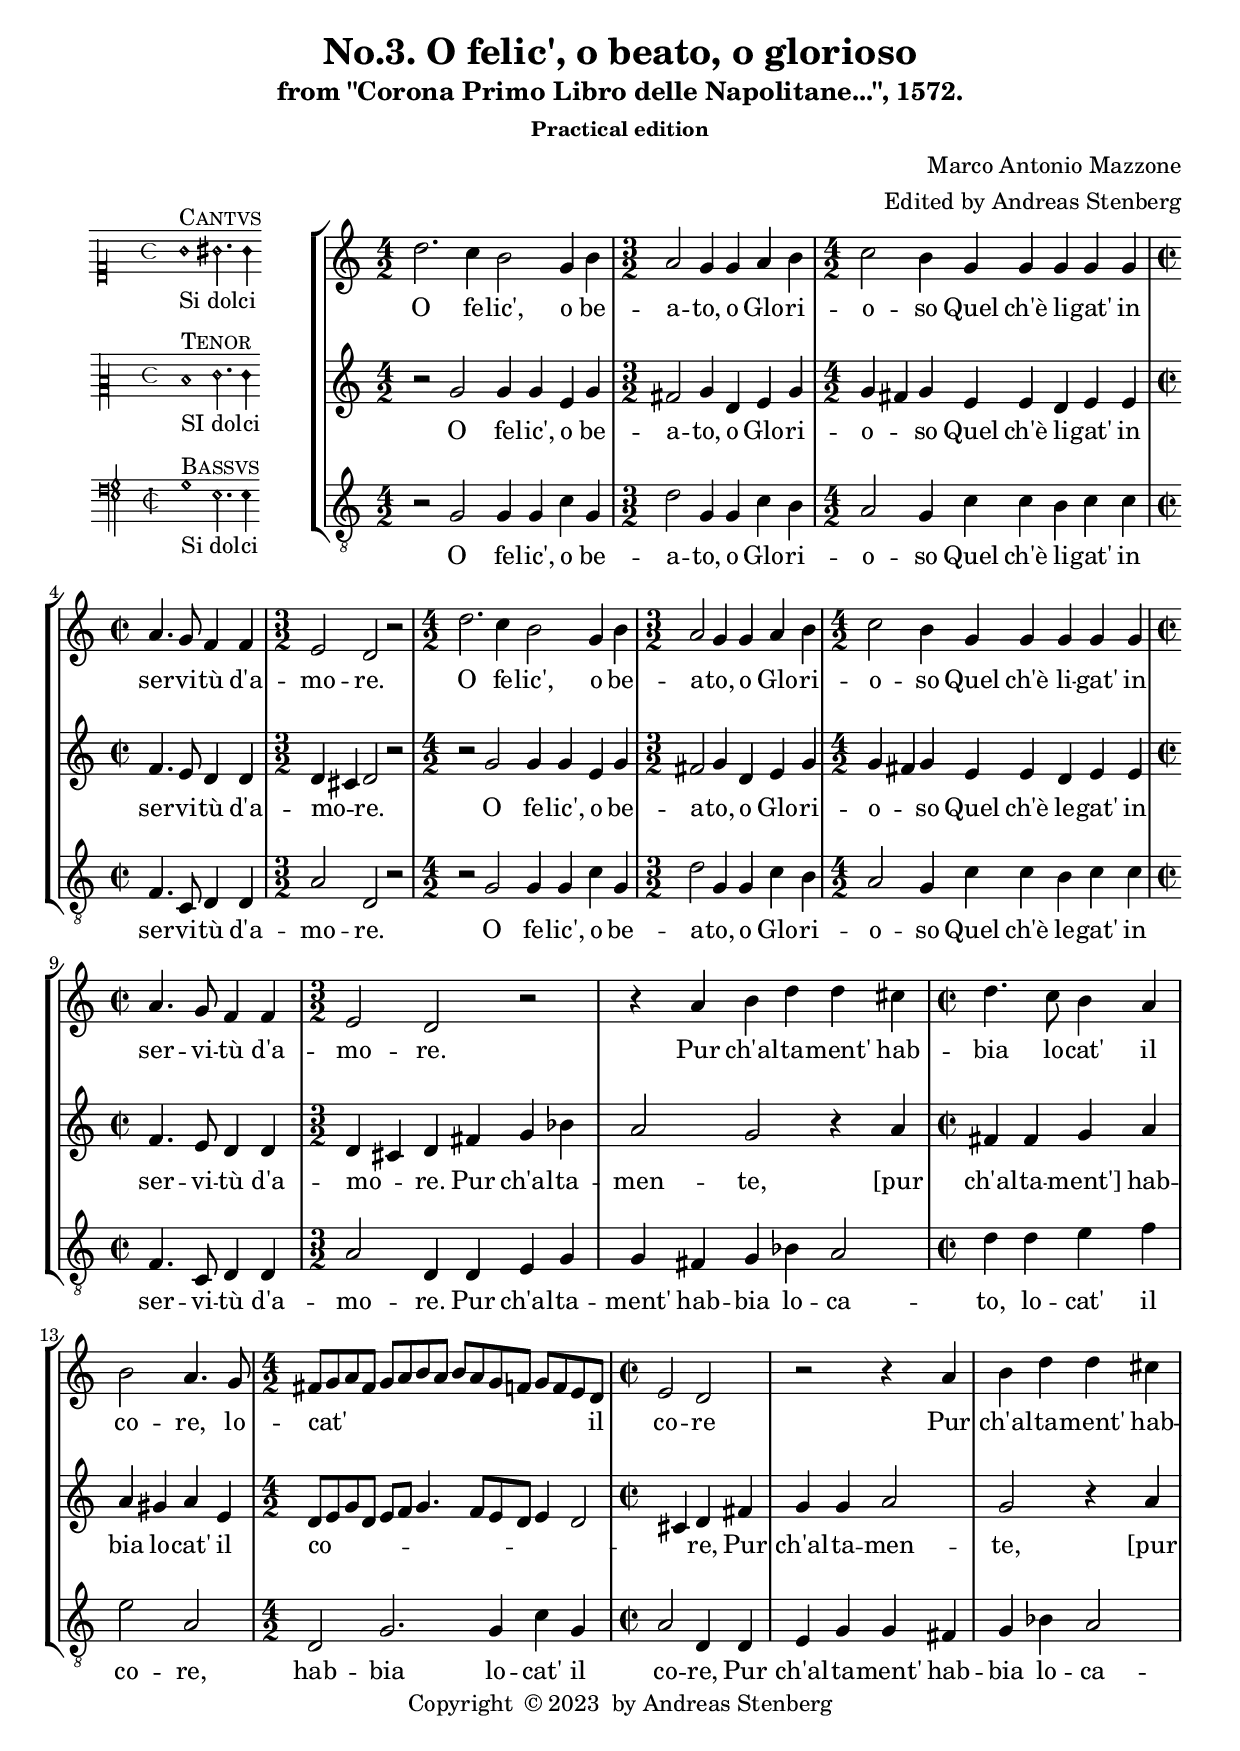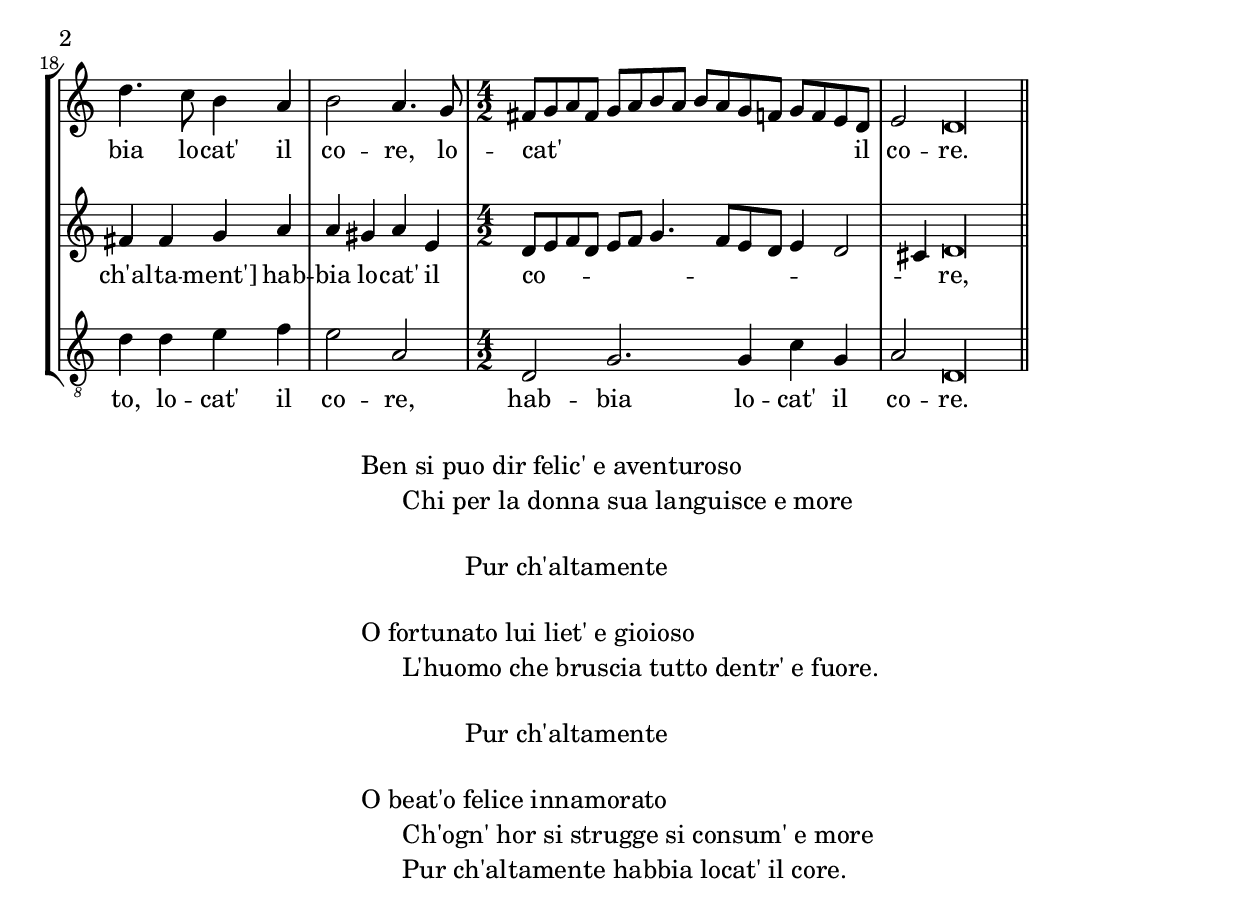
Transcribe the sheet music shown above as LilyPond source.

\version "2.20.0"

\include "deutsch.ly"

#(append! supported-clefs '(("mensural-f3" . ("clefs.mensural.f" 0 0))))
ficta = \once \set suggestAccidentals =##t

\header {

 title = "No.3. O felic', o beato, o glorioso"
  subtitle = "from \"Corona Primo Libro delle Napolitane...\", 1572."
  subsubtitle = "Practical edition"
  composer = "Marco Antonio Mazzone"
  arranger = "Edited by Andreas Stenberg"
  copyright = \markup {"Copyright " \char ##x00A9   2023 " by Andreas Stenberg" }
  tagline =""
}

global = {
  \key c \major
}

%% PDF p.5.

sopMusic = \relative c'' {

  \set Score.tempoHideNote = ##t
  \tempo 2 = 96
  \time 4/2
%  \set Timing.measureLength = #(ly:make-moment 4/2)
  d2. c4 h2 g4 h4
  \time 3/2 a2 g4 g4 a4 h4
  \time 4/2 c2 h4 g4

  g4 g4 g4 g4
  \time 2/2 a4. g8 f4 f4 \time 3/2 e2 d2
  r2
  \time 4/2 d'2. c4 h2 g4 h4

  \time 3/2 a2 g4 g4 a4 h4
  \time 4/2 c2 h4 g4 g4 g4 g4 g4
  \time 2/2 a4. g8 f4 f4

  \time 3/2 e2 d2
  r2 r4 a'4 h4 d4 d4 cis4
  \time 2/2 d4. c8 h4 a4 h2 a4. g8

  \time 4/2 fis8\melisma g8 a8 fis8 g8 a8 h8 a8 h8 a8 g8 f8 g8 f8 e8\melismaEnd d8
  \time 2/2 e2

  d2 r2 r4 a'4
  h4 d4 d4 cis4 d4. c8 h4 a4
  h2 a4. g8

  \time 4/2 fis8\melisma g8 a8 fis8 g8 a8 h8 a8 h8 a8 g8 f8

  g8 f8 e8\melismaEnd d8 e2
  \cadenzaOn
  d\longa
  \bar "||"
  \cadenzaOff
}

sopWords = \lyricmode {
  O fe -- lic', o be -- a -- to, o Glo -- ri -- o -- so
  Quel ch'è li -- gat' in ser -- vi -- tù d'a -- mo -- re.
  O fe -- lic', o be -- a -- to, o Glo -- ri -- o -- so
  Quel ch'è li -- gat' in ser -- vi -- tù d'a -- mo -- re.
  Pur ch'al -- ta -- ment' hab -- bia lo -- cat' il co -- re,
  lo -- cat' il co -- re
  Pur ch'al -- ta -- ment' hab -- bia lo -- cat' il co -- re,
  lo -- cat' il co -- re.
}

%% PDF p.53.

altoMusic = \relative c' {
  r2 g'2 g4 g4 e4 g4
  fis2 g4 d4 e4 g4

  g4\melisma fis!4\melismaEnd g4 e4 e4 d4 e4 e4
  f4. e8 d4 d4 d4\melisma cis4\melismaEnd d2 r2

  r2 g2
  g4 g4 e4 g4
  fis2 g4 d4 e4 g4 g4\melisma fis!4\melismaEnd g4 e4

  e4 d4 e4 e4 \ficta f4. e8 d4 d4 d4\melisma cis!4\melismaEnd
  d4 fis!4 g4 b4

  a2 g2
  r4 a4 fis!4 fis4 g4 a4 a4 gis4
  a4 e4 d8\melisma e8 g8 d8

  e8 \ficta f8
  g4. f8 e8 d8 e4 d2 cis!4\melismaEnd
  d4 fis!4 g4 g4 a2 g2

  r4 a4 fis!4 fis4 g4 a4 a4 gis4
  a4 e4 d8\melisma e8 \ficta f8 d8 e8 f8

  g4. f8 e8 d8 e4 d2 cis!4\melismaEnd
  d\longa
  \cadenzaOff
}

altoWords = \lyricmode {
  O fe -- lic', o be -- a -- to, o Glo -- ri -- o -- so
  Quel ch'è li -- gat' in ser -- vi -- tù d'a -- mo -- re.
  O fe -- lic', o be -- a -- to, o Glo -- ri -- o -- so
  Quel ch'è le -- gat' in ser -- vi -- tù d'a -- mo -- re.
  Pur ch'al -- ta -- men -- te,
  [pur ch'al -- ta -- ment']  hab -- bia lo -- cat' il co -- re,

  Pur ch'al -- ta -- men -- te,
  [pur ch'al -- ta -- ment']
  hab -- bia lo -- cat' il co -- re,
  lo -- cat' il co -- re.
}

%% PDF p.101.

bassMusic = \relative c {

  \clef "G_8"
  r2 g'2 g4 g4 c4 g4
  d'2 g,4 g4 c4 h4
  a2

  g4 c4 c4 h4 c4 c4
  f,4. c8 d4 d4 a'2 d,2 r2
  r2 g2 g4 g4
  c4 g4
  d'2 g,4 g4 c4 h4
  a2 g4 c4 c4 h4 c4 c4
  f,4. c8

  d4 d4
  a'2 d,4 d4 e4 g4 g4 fis4
  g4 b4
  a2 d4 d4 e4 f4

  e2 a,2 d,2
  g2. g4 c4 g4
  a2 d,4 d4 e4 g4 g4 fis4
  g4 b4
  a2 d4 d4 e4 f4
  e2 a,2 d,2
  g2. g4 c4 g4 a2
  d,\longa

  \cadenzaOff
}

bassWords = \lyricmode {
  O fe -- lic', o be -- a -- to, o Glo -- ri -- o -- so
  Quel ch'è li -- gat' in ser -- vi -- tù d'a -- mo -- re.
  O fe -- lic', o be -- a -- to, o Glo -- ri -- o -- so
  Quel ch'è le -- gat' in ser -- vi -- tù d'a -- mo -- re.
  Pur ch'al -- ta -- ment' hab -- bia lo -- ca -- to, lo -- cat' il co -- re,
  hab -- bia lo -- cat' il co -- re,
  Pur ch'al -- ta -- ment' hab -- bia lo -- ca -- to,  lo -- cat' il co -- re,
  hab -- bia lo -- cat' il co -- re.
}

incipitDiscantus = \markup {
  \score {
    {
      %      \set Staff.instrumentName = #"Tenor "

      \override NoteHead.style = #'neomensural
      \override Rest.style = #'neomensural
      \override Staff.TimeSignature.style = #'mensural

      \cadenzaOn

      \clef "petrucci-c1"
      \key c \major
      \time 4/4


      g'1 ^\markup { \smallCaps"Cantvs"} _"Si dolci"
      gis'2. gis'4

    }

    \layout {

      \context {
        \Voice
        \remove "Ligature_bracket_engraver"
        \consists "Mensural_ligature_engraver"

      }

      line-width = 4.5\cm

    }
  }
}



incipitAltus = \markup {
  \score {
    {
      %      \set Staff.instrumentName = #"Tenor "

      \override NoteHead.style = #'neomensural
      \override Rest.style = #'neomensural
      \override Staff.TimeSignature.style = #'mensural

      \cadenzaOn

      \clef "petrucci-c2"
      \key c \major
      \time 4/4

      d'1^\markup \smallCaps"Tenor"_"SI dolci"
      e'2. e'4

    }

    \layout {
      \context {

        \Voice
        \remove "Ligature_bracket_engraver"
        \consists "Mensural_ligature_engraver"
      }
      line-width = 4.5\cm

    }
  }
}



incipitBassus = \markup {
  \score {
    {
      %      \set Staff.instrumentName = #"Tenor "

      \override NoteHead.style = #'neomensural
      \override Rest.style = #'neomensural
      \override Staff.TimeSignature.style = #'mensural

      \cadenzaOn

      \clef "petrucci-f"
      \key c \major
      \time 2/2

      g1^\markup \smallCaps"Bassvs"_"Si dolci"
      e2. e4
    }

    \layout {
      \context {

        \Voice
        \remove "Ligature_bracket_engraver"
        \consists "Mensural_ligature_engraver"
      }

      line-width = 4.5\cm

    }
  }
}

\score {

  <<
    \new StaffGroup \with {

      \override VerticalAxisGroup.staff-staff-spacing = #'((basic-distance . 12))

    } <<
      \new Staff = treble <<
        \set Staff.instrumentName = \incipitDiscantus

        \new Voice = "sopranos" {
          \set  Staff.midiInstrument ="choir aahs"

          %	\voiceOne

          << \global \sopMusic >>
        }
      >>

      \new Lyrics = sopranos { s1 }

      \new Staff = "medius" <<
        \set Staff.instrumentName = \incipitAltus

        \new Voice = "altos" {

          \set  Staff.midiInstrument ="choir aahs"
          %	\voiceTwo

          << \global \altoMusic >>
        }
      >>

      \new Lyrics = "altos" { s1 }

      \new Staff ="basses" {
        \set Staff.instrumentName = \incipitBassus

        \new Voice = "basses" {
          \set  Staff.midiInstrument ="choir aahs"

          %	\voiceTwo

          << \global \bassMusic >>
        }
      }
    >>

    \new Lyrics = basses { s1 }

    \context Lyrics = sopranos \lyricsto sopranos \sopWords
    \context Lyrics = altos \lyricsto altos \altoWords
    \context Lyrics = basses \lyricsto basses \bassWords
  >>

  \layout {
    \context {

      \Score
      % no bars in staves

      %      \override BarLine.transparent = ##t
    }

    % the next three instructions keep the lyrics between the bar lines

    \context {
      \Lyrics

      \consists "Bar_engraver"
      \override BarLine.transparent = ##t
    }

    \context {

      \StaffGroup
      \consists "Separating_line_group_engraver"
    }

    \context {

      \Voice

      % no slurs

      \override Slur.transparent = ##t

      % Comment in the below "\remove" command to allow line

      % breaking also at those barlines where a note overlaps

      % into the next bar.  The command is commented out in this

      % short example score, but especially for large scores, you

      % will typically yield better line breaking and thus improve

      % overall spacing if you comment in the following command.

      %\remove "Forbid_line_break_engraver"
    }

    indent = 4.5\cm
  }
}

%% Stanzas 2 - 4


\markup {

  \fontsize #1.0

  \column {


    \fill-line {

      \column {

        \line { Ben si puo dir felic' e aventuroso }
        \line { \hspace #4 Chi per la donna sua languisce e more }
        \vspace #1.0
        \line { \hspace #10 Pur ch'altamente }

        \vspace #1.0

        \line { O fortunato lui liet' e gioioso }
        \line { \hspace #4 L'huomo che bruscia tutto dentr' e fuore. }
        \vspace #1.0
        \line { \hspace #10 Pur ch'altamente }

        \vspace #1.0

        \line { O beat'o felice innamorato }
        \line { \hspace #4 Ch'ogn' hor si strugge si consum' e more }
        \line { \hspace #4 Pur ch'altamente habbia locat' il core. }

      }
    }
  }
}

\score {

  \unfoldRepeats

  <<
    \new StaffGroup <<

      \new Staff = treble <<
        \set Staff.instrumentName = \incipitDiscantus

        \new Voice = "sopranos" {

          %	\voiceOne
          \set  Staff.midiInstrument ="choir aahs"

          << \global \sopMusic >>

        }

      >>

      \new Lyrics = sopranos { s1 }

      \new Staff = "medius" <<
        \set Staff.instrumentName = \incipitAltus

        \new Voice = "altos" {

          %	\voiceTwo
          \set  Staff.midiInstrument ="choir aahs"

          << \global \altoMusic >>
        }
      >>

      \new Lyrics = "altos" { s1 }

      \new Staff ="basses" {
        \set Staff.instrumentName = \incipitBassus

        \new Voice = "basses" {

          %	\voiceTwo
          \set  Staff.midiInstrument ="choir aahs"

          << \global \bassMusic >>
        }
      }
    >>

    \new Lyrics = basses { s1 }

    \context Lyrics = sopranos \lyricsto sopranos \sopWords
    \context Lyrics = altos \lyricsto altos \altoWords
    \context Lyrics = basses \lyricsto basses \bassWords

  >>

  \midi {}

}

\paper {
  page-breaking = #ly:minimal-breaking
  ragged-bottom = ##t
  ragged-last-bottom = ##t
  ragged-last = ##t
}

%{

convert-ly.py (GNU LilyPond) 2.18.2  convert-ly.py: Processing `'...

Applying conversion: 2.15.7, 2.15.9, 2.15.10, 2.15.16, 2.15.17,

2.15.18, 2.15.19, 2.15.20, 2.15.25, 2.15.32, 2.15.39, 2.15.40,

2.15.42, 2.15.43, 2.16.0, 2.17.0, 2.17.4, 2.17.5, 2.17.6, 2.17.11,

2.17.14, 2.17.15, 2.17.18, 2.17.19, 2.17.20, 2.17.25, 2.17.27,

2.17.29, 2.17.97, 2.18.0

%}
